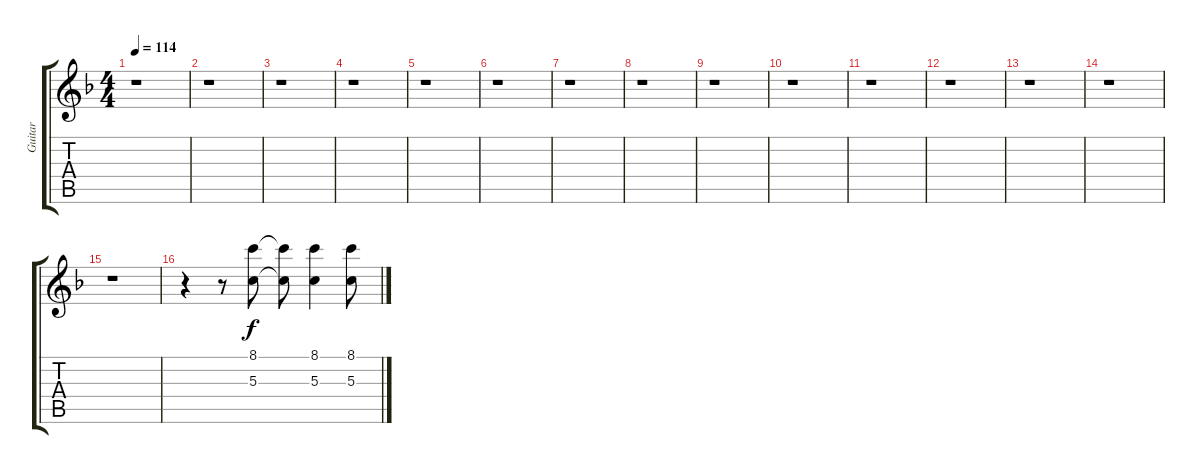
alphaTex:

\track ("Guitar" "Guitar") {instrument electricguitarjazz}
\staff {score tabs}
\tuning (E4 B3 G3 D3 A2 E2) {hide}
\ts (4 4)
\tempo 114
\clef g2
\ks f
r.1{dy f} |
r.1 |
r.1 |
r.1 |
r.1 |
r.1 |
r.1 |
r.1 |
r.1 |
r.1 |
r.1 |
r.1 |
r.1 |
r.1 |
r.1 |
r.4 r.8 (8.1 5.3).8 (8.1{t} 5.3{t}).8 (8.1 5.3).4 (8.1 5.3).8
